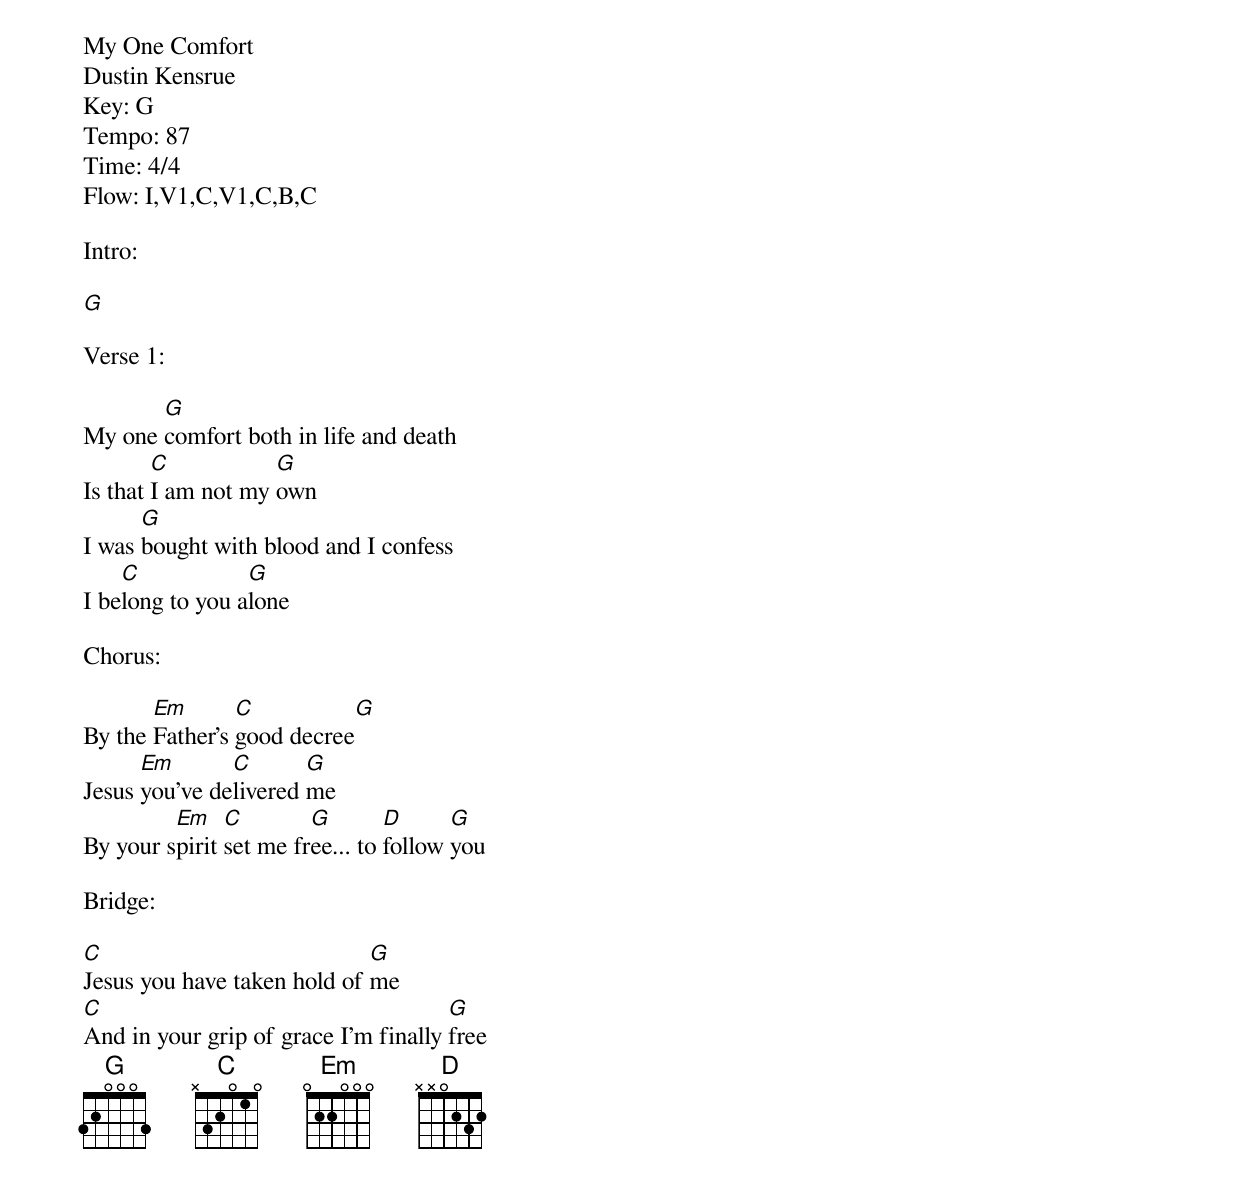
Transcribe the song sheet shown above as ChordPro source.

My One Comfort
Dustin Kensrue
Key: G
Tempo: 87
Time: 4/4
Flow: I,V1,C,V1,C,B,C

Intro:

[G]

Verse 1:

My one [G]comfort both in life and death
Is that [C]I am not my [G]own
I was [G]bought with blood and I confess
I be[C]long to you a[G]lone

Chorus:

By the [Em]Father's [C]good decree[G]
Jesus [Em]you've de[C]livered [G]me
By your s[Em]pirit [C]set me fr[G]ee... to [D]follow [G]you

Bridge:

[C]Jesus you have taken hold of [G]me
[C]And in your grip of grace I'm finally [G]free
